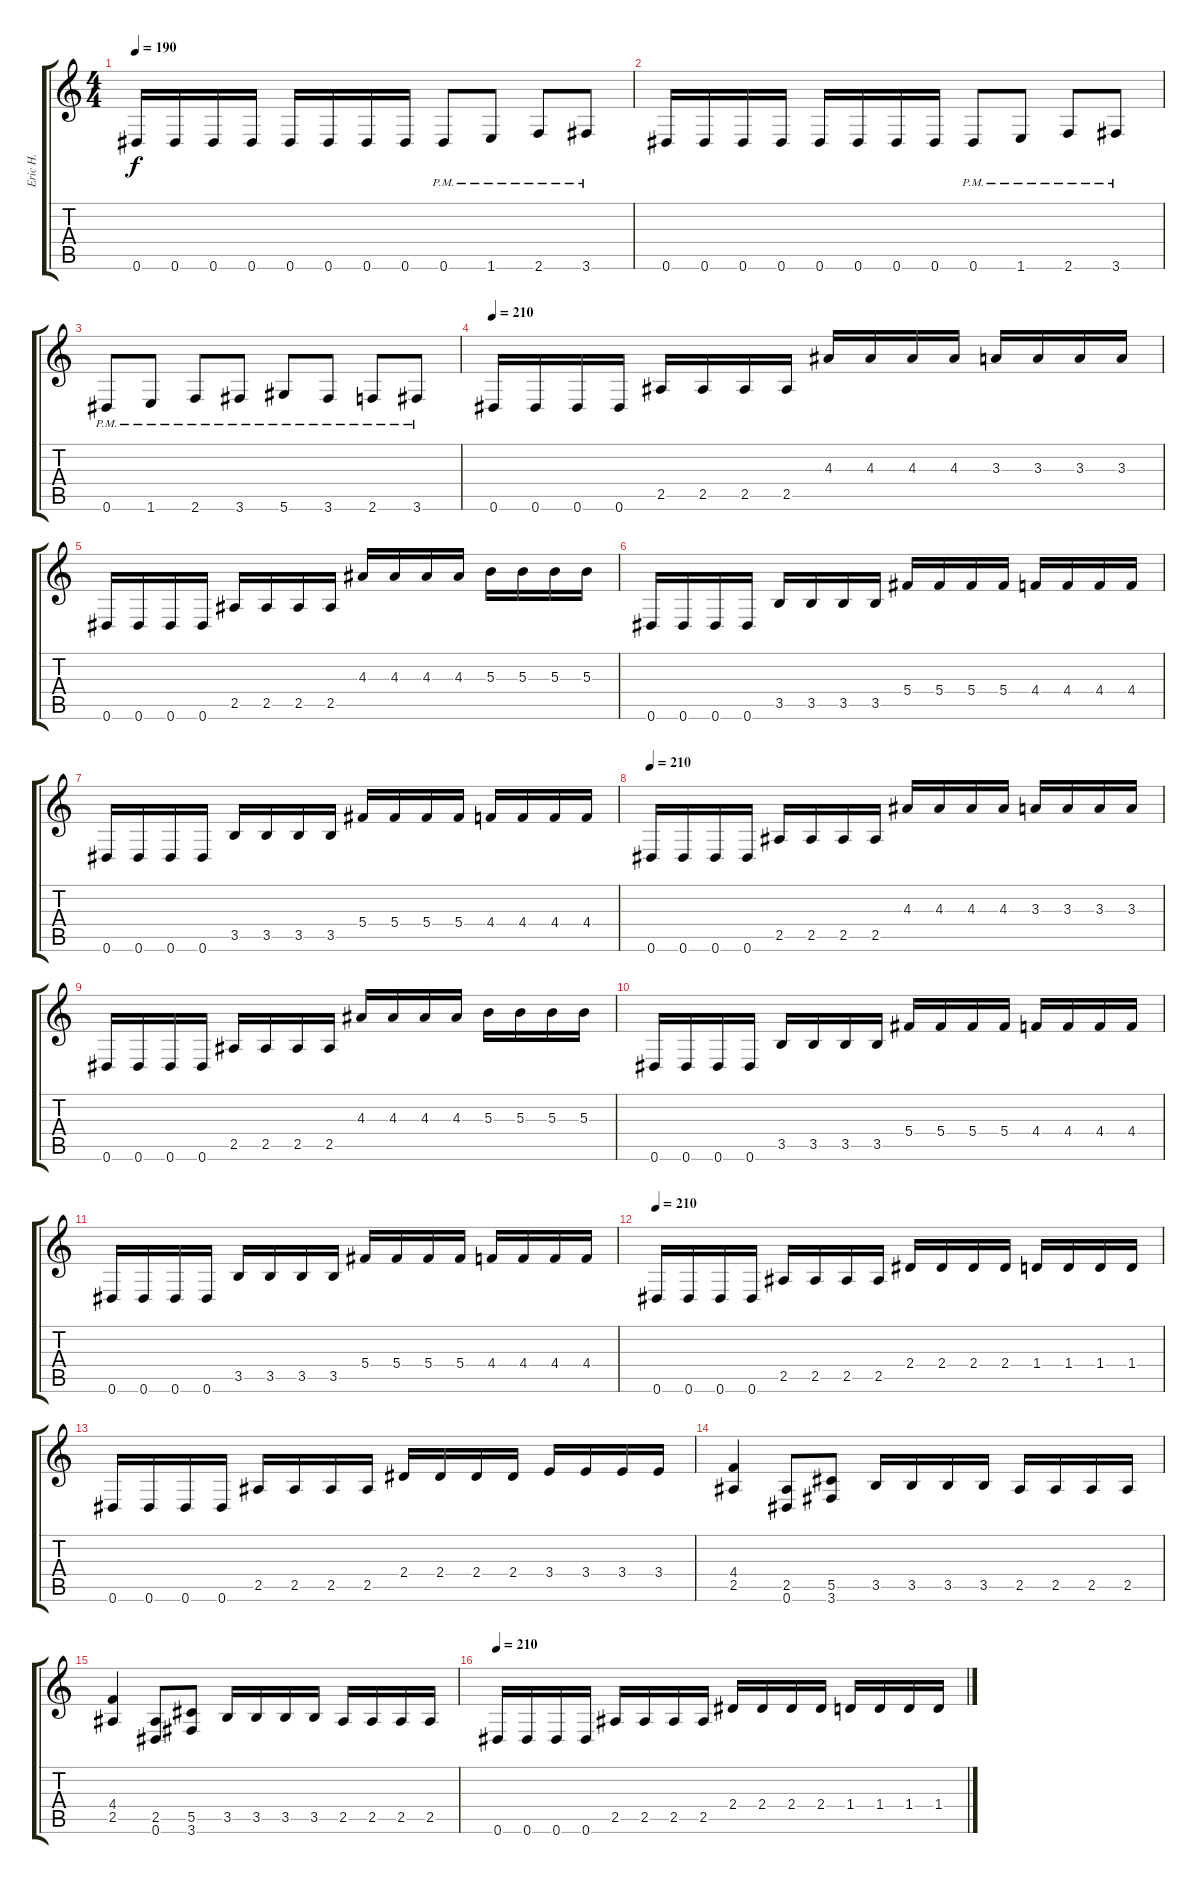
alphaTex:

\track ("Eric H." "Eric H.") {instrument distortionguitar}
\staff {score tabs}
\tuning (Eb4 Bb3 Gb3 Db3 Ab2 Eb2) {hide}
\ts (4 4)
\tempo 190
\clef g2
\ks c
0.6.16{dy f} 0.6.16 0.6.16 0.6.16 0.6.16 0.6.16 0.6.16 0.6.16 0.6{pm}.8 1.6{pm}.8 2.6{pm}.8 3.6{pm}.8 |
0.6.16 0.6.16 0.6.16 0.6.16 0.6.16 0.6.16 0.6.16 0.6.16 0.6{pm}.8 1.6{pm}.8 2.6{pm}.8 3.6{pm}.8 |
0.6{pm}.8 1.6{pm}.8 2.6{pm}.8 3.6{pm}.8 5.6{pm}.8 3.6{pm}.8 2.6{pm}.8 3.6{pm}.8 |
\tempo 210
0.6.16 0.6.16 0.6.16 0.6.16 2.5.16 2.5.16 2.5.16 2.5.16 4.3.16 4.3.16 4.3.16 4.3.16 3.3.16 3.3.16 3.3.16 3.3.16 |
0.6.16 0.6.16 0.6.16 0.6.16 2.5.16 2.5.16 2.5.16 2.5.16 4.3.16 4.3.16 4.3.16 4.3.16 5.3.16 5.3.16 5.3.16 5.3.16 |
0.6.16 0.6.16 0.6.16 0.6.16 3.5.16 3.5.16 3.5.16 3.5.16 5.4.16 5.4.16 5.4.16 5.4.16 4.4.16 4.4.16 4.4.16 4.4.16 |
0.6.16 0.6.16 0.6.16 0.6.16 3.5.16 3.5.16 3.5.16 3.5.16 5.4.16 5.4.16 5.4.16 5.4.16 4.4.16 4.4.16 4.4.16 4.4.16 |
\tempo 210
0.6.16 0.6.16 0.6.16 0.6.16 2.5.16 2.5.16 2.5.16 2.5.16 4.3.16 4.3.16 4.3.16 4.3.16 3.3.16 3.3.16 3.3.16 3.3.16 |
0.6.16 0.6.16 0.6.16 0.6.16 2.5.16 2.5.16 2.5.16 2.5.16 4.3.16 4.3.16 4.3.16 4.3.16 5.3.16 5.3.16 5.3.16 5.3.16 |
0.6.16 0.6.16 0.6.16 0.6.16 3.5.16 3.5.16 3.5.16 3.5.16 5.4.16 5.4.16 5.4.16 5.4.16 4.4.16 4.4.16 4.4.16 4.4.16 |
0.6.16 0.6.16 0.6.16 0.6.16 3.5.16 3.5.16 3.5.16 3.5.16 5.4.16 5.4.16 5.4.16 5.4.16 4.4.16 4.4.16 4.4.16 4.4.16 |
\tempo 210
0.6.16 0.6.16 0.6.16 0.6.16 2.5.16 2.5.16 2.5.16 2.5.16 2.4.16 2.4.16 2.4.16 2.4.16 1.4.16 1.4.16 1.4.16 1.4.16 |
0.6.16 0.6.16 0.6.16 0.6.16 2.5.16 2.5.16 2.5.16 2.5.16 2.4.16 2.4.16 2.4.16 2.4.16 3.4.16 3.4.16 3.4.16 3.4.16 |
(4.4 2.5).4 (2.5 0.6).8 (5.5 3.6).8 3.5.16 3.5.16 3.5.16 3.5.16 2.5.16 2.5.16 2.5.16 2.5.16 |
(4.4 2.5).4 (2.5 0.6).8 (5.5 3.6).8 3.5.16 3.5.16 3.5.16 3.5.16 2.5.16 2.5.16 2.5.16 2.5.16 |
\tempo 210
0.6.16 0.6.16 0.6.16 0.6.16 2.5.16 2.5.16 2.5.16 2.5.16 2.4.16 2.4.16 2.4.16 2.4.16 1.4.16 1.4.16 1.4.16 1.4.16
